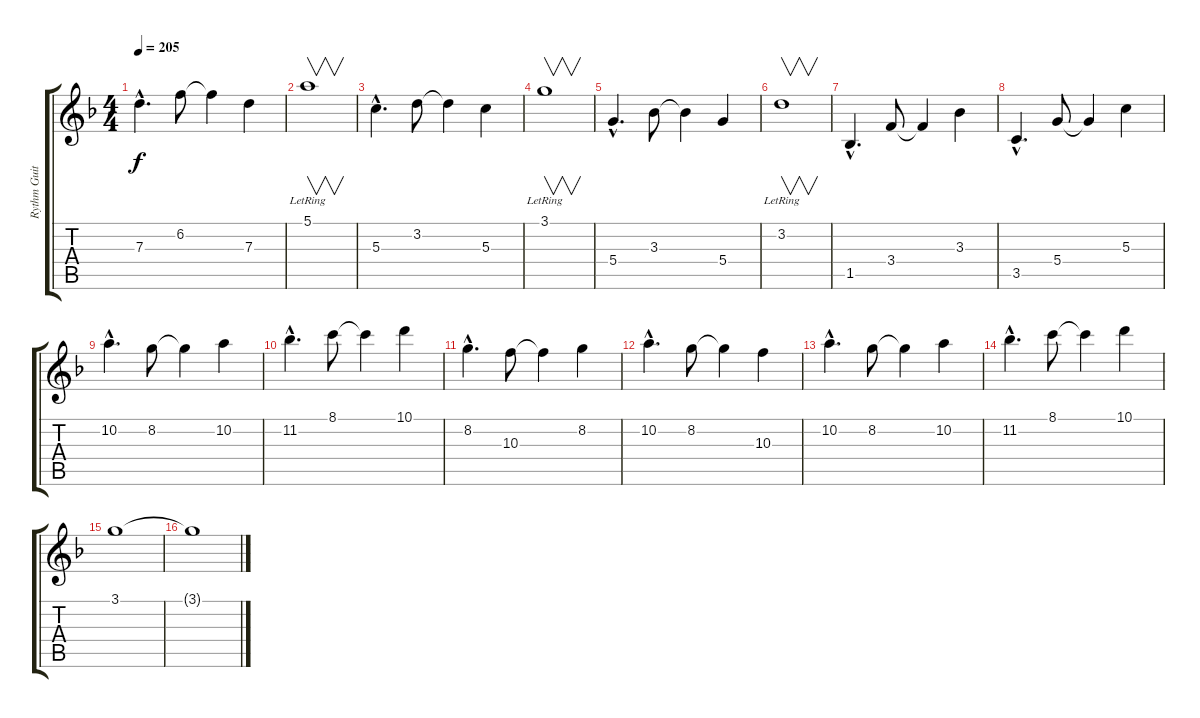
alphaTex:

\track ("Rythm Guitar 1" "Rythm Guit") {instrument distortionguitar}
\staff {score tabs}
\tuning (E4 B3 G3 D3 A2 E2) {hide}
\ts (4 4)
\tempo 205
\clef g2
\ks f
7.3{hac}.4{d dy f} 6.2.8 6.2{t}.4 7.3.4 |
5.1{lr}.1{v} |
5.3{hac}.4{d} 3.2.8 3.2{t}.4 5.3.4 |
3.1{lr}.1{v} |
5.4{hac}.4{d} 3.3.8 3.3{t}.4 5.4.4 |
3.2{lr}.1{v} |
1.5{hac}.4{d} 3.4.8 3.4{t}.4 3.3.4 |
3.5{hac}.4{d} 5.4.8 5.4{t}.4 5.3.4 |
10.2{hac}.4{d volume 14 instrument distortionguitar} 8.2.8 8.2{t}.4 10.2.4 |
11.2{hac}.4{d} 8.1.8 8.1{t}.4 10.1.4 |
8.2{hac}.4{d} 10.3.8 10.3{t}.4 8.2.4 |
10.2{hac}.4{d} 8.2.8 8.2{t}.4 10.3.4 |
10.2{hac}.4{d} 8.2.8 8.2{t}.4 10.2.4 |
11.2{hac}.4{d} 8.1.8 8.1{t}.4 10.1.4 |
3.1.1 |
3.1{t}.1
